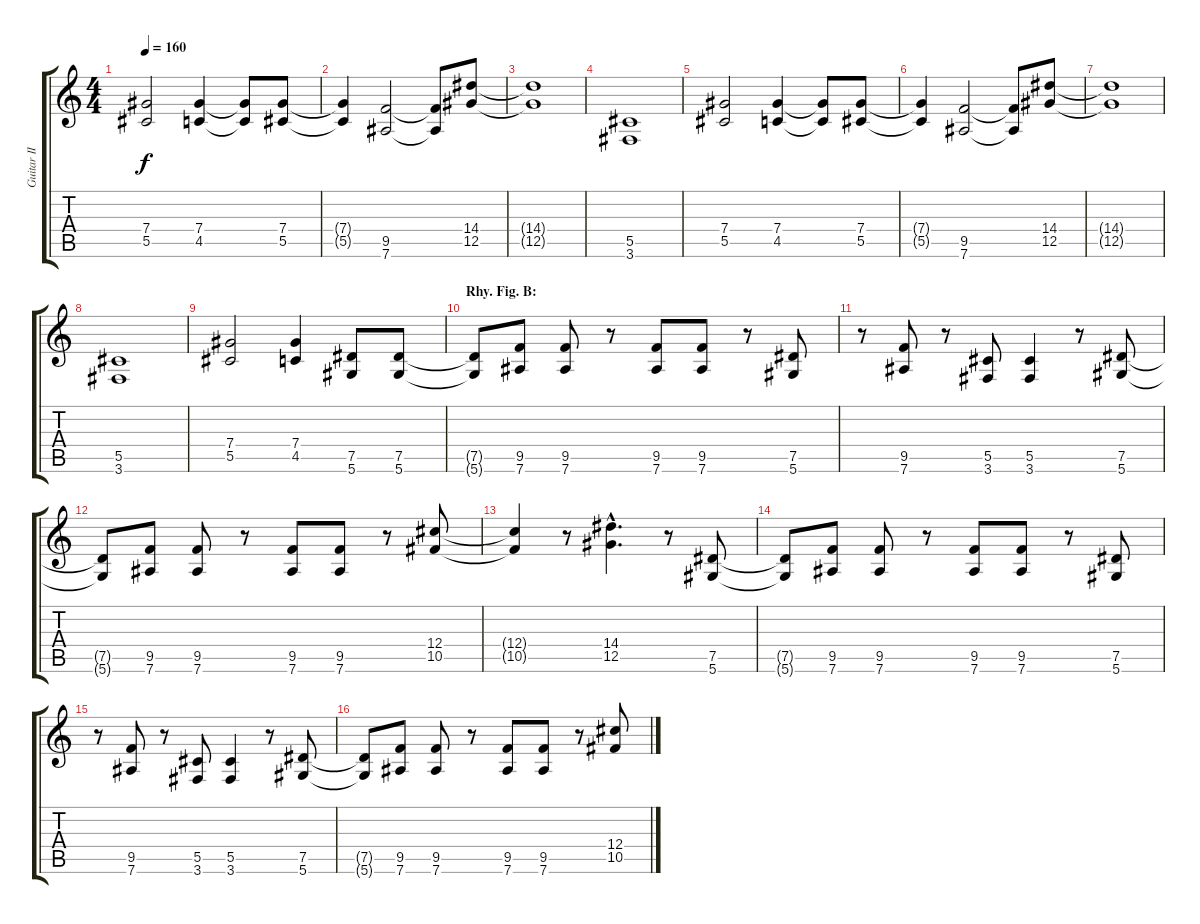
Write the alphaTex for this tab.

\track ("Guitar II" "Guitar II") {instrument distortionguitar}
\staff {score tabs}
\tuning (Eb4 Bb3 Gb3 Db3 Ab2 Eb2) {hide}
\ts (4 4)
\tempo 160
\clef g2
\ks c
(7.4 5.5).2{dy f} (7.4 4.5).4 (7.4{t} 4.5{t}).8 (7.4 5.5).8 |
(7.4{t} 5.5{t}).4 (9.5 7.6).2 (9.5{t} 7.6{t}).8 (14.4 12.5).8 |
(14.4{t} 12.5{t}).1 |
(5.5 3.6).1 |
(7.4 5.5).2 (7.4 4.5).4 (7.4{t} 4.5{t}).8 (7.4 5.5).8 |
(7.4{t} 5.5{t}).4 (9.5 7.6).2 (9.5{t} 7.6{t}).8 (14.4 12.5).8 |
(14.4{t} 12.5{t}).1 |
(5.5 3.6).1 |
(7.4 5.5).2 (7.4 4.5).4 (7.5 5.6).8 (7.5 5.6).8 |
\section ("" "Rhy. Fig. B:")
(7.5{t} 5.6{t}).8 (9.5 7.6).8 (9.5 7.6).8 r.8 (9.5 7.6).8 (9.5 7.6).8 r.8 (7.5 5.6).8 |
r.8 (9.5 7.6).8 r.8 (5.5 3.6).8 (5.5 3.6).4 r.8 (7.5 5.6).8 |
(7.5{t} 5.6{t}).8 (9.5 7.6).8 (9.5 7.6).8 r.8 (9.5 7.6).8 (9.5 7.6).8 r.8 (12.4 10.5).8 |
(12.4{t} 10.5{t}).4 r.8 (14.4{hac} 12.5{hac}).4{d} r.8 (7.5 5.6).8 |
(7.5{t} 5.6{t}).8 (9.5 7.6).8 (9.5 7.6).8 r.8 (9.5 7.6).8 (9.5 7.6).8 r.8 (7.5 5.6).8 |
r.8 (9.5 7.6).8 r.8 (5.5 3.6).8 (5.5 3.6).4 r.8 (7.5 5.6).8 |
(7.5{t} 5.6{t}).8 (9.5 7.6).8 (9.5 7.6).8 r.8 (9.5 7.6).8 (9.5 7.6).8 r.8 (12.4 10.5).8
